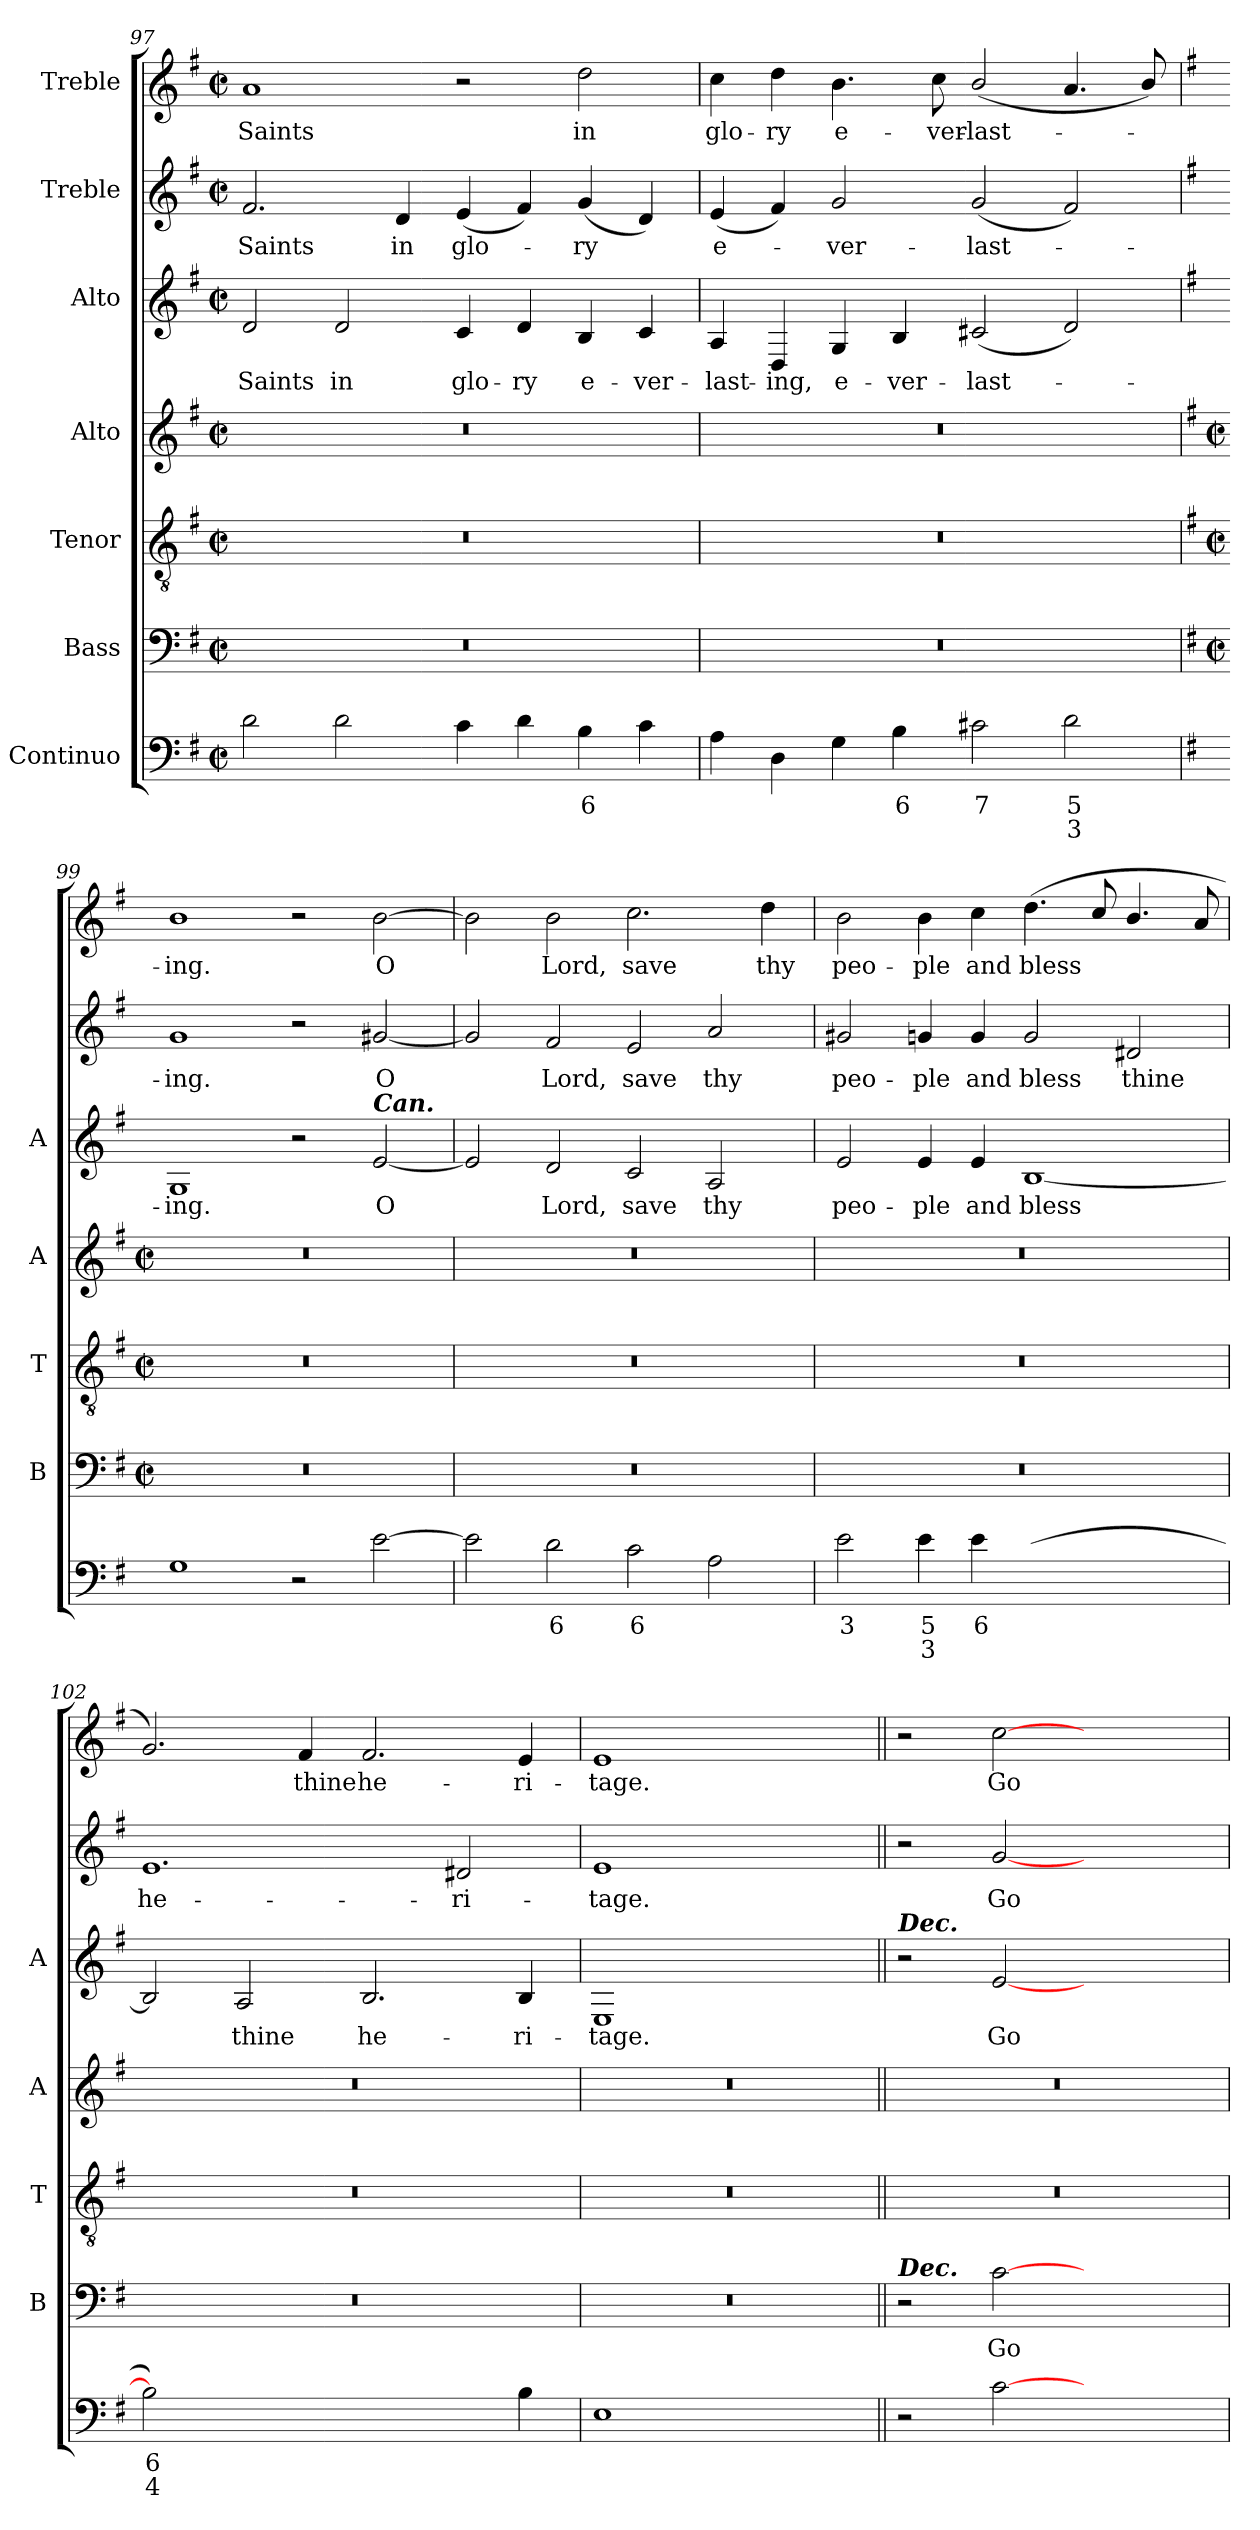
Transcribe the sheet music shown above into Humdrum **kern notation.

**kern	**text	**text	**kern	**text	**kern	**kern	**kern	**text	**kern	**text	**kern	**text
*part7	*part7	*part7	*part6	*part6	*part5	*part4	*part3	*part3	*part2	*part2	*part1	*part1
*staff7	*staff7	*staff7	*staff6	*staff6	*staff5	*staff4	*staff3	*staff3	*staff2	*staff2	*staff1	*staff1
*I"Continuo	*	*	*I"Bass	*	*I"Tenor	*I"Alto	*I"Alto	*	*I"Treble	*	*I"Treble	*
*	*	*	*I'B	*	*I'T	*I'A	*I'A	*	*	*	*	*
*clefF4	*	*	*clefF4	*	*clefGv2	*clefG2	*clefG2	*	*clefG2	*	*clefG2	*
*k[f#]	*	*	*k[f#]	*	*k[f#]	*k[f#]	*k[f#]	*	*k[f#]	*	*k[f#]	*
*G:	*	*	*G:	*	*G:	*G:	*G:	*	*G:	*	*G:	*
*M4/2	*	*	*M4/2	*	*M4/2	*M4/2	*M4/2	*	*M4/2	*	*M4/2	*
*met(c|)	*	*	*met(c|)	*	*met(c|)	*met(c|)	*met(c|)	*	*met(c|)	*	*met(c|)	*
=97	=97	=97	=97	=97	=97	=97	=97	=97	=97	=97	=97	=97
!	!	!	!	!	!	!	!	!LO:LY:b	!	!LO:LY:b	!	!LO:LY:b
2d	.	.	0r	.	0r	0r	2d	Saints	2.f#	Saints	1a	Saints
!	!	!	!	!	!	!	!	!LO:LY:b	!	!	!	!
2d	.	.	.	.	.	.	2d	in	.	.	.	.
!	!	!	!	!	!	!	!	!	!	!LO:LY:b	!	!
.	.	.	.	.	.	.	.	.	4d	in	.	.
!	!	!	!	!	!	!	!	!LO:LY:b	!	!LO:LY:b	!	!
4c	.	.	.	.	.	.	4c	glo-	(<4e	glo-	2r	.
!	!	!	!	!	!	!	!	!LO:LY:b	!	!	!	!
4d	.	.	.	.	.	.	4d	-ry	4f#)	.	.	.
!	!LO:LY:b	!	!	!	!	!	!	!LO:LY:b	!	!LO:LY:b	!	!LO:LY:b
4B	6	.	.	.	.	.	4B	e-	(<4g	ry	2dd	in
!	!	!	!	!	!	!	!	!LO:LY:b	!	!	!	!
4c	.	.	.	.	.	.	4c	-ver-	4d)	.	.	.
=98	=98	=98	=98	=98	=98	=98	=98	=98	=98	=98	=98	=98
!	!	!	!	!	!	!	!	!LO:LY:b	!	!LO:LY:b	!	!LO:LY:b
4A	.	.	0r	.	0r	0r	4A	-last-	(<4e	e-	4cc	glo-
!	!	!	!	!	!	!	!	!LO:LY:b	!	!	!	!LO:LY:b
4D	.	.	.	.	.	.	4D	-ing,	4f#)	.	4dd	-ry
!	!	!	!	!	!	!	!	!LO:LY:b	!	!LO:LY:b	!	!LO:LY:b
4G	.	.	.	.	.	.	4G	e-	2g	ver-	4.b	e-
!	!LO:LY:b	!	!	!	!	!	!	!LO:LY:b	!	!	!	!
4B	6	.	.	.	.	.	4B	-ver-	.	.	.	.
!	!	!	!	!	!	!	!	!	!	!	!	!LO:LY:b
.	.	.	.	.	.	.	.	.	.	.	8cc	-ver-
!	!LO:LY:b	!	!	!	!	!	!	!LO:LY:b	!	!LO:LY:b	!	!LO:LY:b
2c#X	7	.	.	.	.	.	(<2c#X	-last-	(<2g	-last-	(<2b/	-last-
!	!LO:LY:b	!LO:LY:b	!	!	!	!	!	!	!	!	!	!
2d	5	3	.	.	.	.	2d)	.	2f#)	.	4.a	.
.	.	.	.	.	.	.	.	.	.	.	8b/)	.
!!LO:LB:g=z
=99	=99	=99	=99	=99	=99	=99	=99	=99	=99	=99	=99	=99
*	*	*	*k[f#]	*	*	*	*	*	*	*	*	*
*	*	*	*G:	*	*	*	*	*	*	*	*	*
*	*	*	*M4/2	*	*M4/2	*M4/2	*	*	*	*	*	*
*	*	*	*met(c|)	*	*met(c|)	*met(c|)	*	*	*	*	*	*
!	!	!	!	!	!	!	!	!LO:LY:b	!	!LO:LY:b	!	!LO:LY:b
1G	.	.	0r	.	0r	0r	1G	ing.	1g	ing.	1b	ing.
2r	.	.	.	.	.	.	2r	.	2r	.	2r	.
!	!	!	!	!	!	!	!LO:TX:a:Bi:t=Can.	!	!	!	!	!
!	!	!	!	!	!	!	!	!LO:LY:b	!	!LO:LY:b	!	!LO:LY:b
[2e	.	.	.	.	.	.	[2e	O	[2g#X	O	[2b	O
=100	=100	=100	=100	=100	=100	=100	=100	=100	=100	=100	=100	=100
2e]	.	.	0r	.	0r	0r	2e]	.	2g#]	.	2b]	.
!	!LO:LY:b	!	!	!	!	!	!	!LO:LY:b	!	!LO:LY:b	!	!LO:LY:b
2d	6	.	.	.	.	.	2d	Lord,	2f#	Lord,	2b	Lord,
!	!LO:LY:b	!	!	!	!	!	!	!LO:LY:b	!	!LO:LY:b	!	!LO:LY:b
2c	6	.	.	.	.	.	2c	save	2e	save	2.cc	save
!	!	!	!	!	!	!	!	!LO:LY:b	!	!LO:LY:b	!	!
2A	.	.	.	.	.	.	2A	thy	2a	thy	.	.
!	!	!	!	!	!	!	!	!	!	!	!	!LO:LY:b
.	.	.	.	.	.	.	.	.	.	.	4dd	thy
=101	=101	=101	=101	=101	=101	=101	=101	=101	=101	=101	=101	=101
!	!LO:LY:b	!	!	!	!	!	!	!LO:LY:b	!	!LO:LY:b	!	!LO:LY:b
2e	3	.	0r	.	0r	0r	2e	peo-	2g#X	peo-	2b	peo-
!	!LO:LY:b	!LO:LY:b	!	!	!	!	!	!LO:LY:b	!	!LO:LY:b	!	!LO:LY:b
4e	5	3	.	.	.	.	4e	-ple	4gn	-ple	4b	-ple
!	!LO:LY:b	!	!	!	!	!	!	!LO:LY:b	!	!LO:LY:b	!	!LO:LY:b
4e	6	.	.	.	.	.	4e	and	4g	and	4cc	and
!	!LO:LY:b	!	!	!	!	!	!	!LO:LY:b	!	!LO:LY:b	!	!LO:LY:b
(>[2Byy	6	.	.	.	.	.	[1B	bless	2g	bless	(<4.dd	bless
.	.	.	.	.	.	.	.	.	.	.	8cc/	.
!	!LO:LY:b	!LO:LY:b	!	!	!	!	!	!	!	!LO:LY:b	!	!
2Byy_	5	3	.	.	.	.	.	.	2d#X	thine	4.b/	.
.	.	.	.	.	.	.	.	.	.	.	8a/	.
=102	=102	=102	=102	=102	=102	=102	=102	=102	=102	=102	=102	=102
!	!LO:LY:b	!LO:LY:b	!	!	!	!	!	!	!	!LO:LY:b	!	!
2B])	6	4	0r	.	0r	0r	2B]	.	1.e	he-	2.g)	.
!	!LO:LY:b	!LO:LY:b	!	!	!	!	!	!LO:LY:b	!	!	!	!
[4Ayy	7	5	.	.	.	.	2A	thine	.	.	.	.
!	!LO:LY:b	!	!	!	!	!	!	!	!	!	!	!LO:LY:b
4Ayy]	6	.	.	.	.	.	.	.	.	.	4f#	thine
!	!LO:LY:b	!LO:LY:b	!	!	!	!	!	!LO:LY:b	!	!	!	!LO:LY:b
[2Byy	5	4	.	.	.	.	2.B	he-	.	.	2.f#	he-
!	!	!LO:LY:b	!	!	!	!	!	!	!	!LO:LY:b	!	!
4Byy]	.	3	.	.	.	.	.	.	2d#X	-ri-	.	.
!	!	!	!	!	!	!	!	!LO:LY:b	!	!	!	!LO:LY:b
4B	.	.	.	.	.	.	4B	-ri-	.	.	4e	-ri-
=103	=103	=103	=103	=103	=103	=103	=103	=103	=103	=103	=103	=103
!	!	!	!	!	!	!	!	!LO:LY:b	!	!LO:LY:b	!	!LO:LY:b
1E	.	.	0r	.	0r	0r	1E	-tage.	1e	-tage.	1e	-tage.
1ryy	.	.	.	.	.	.	1ryy	.	1ryy	.	1ryy	.
=104||	=104||	=104||	=104||	=104||	=104||	=104||	=104||	=104||	=104||	=104||	=104||	=104||
!	!	!	!	!	!	!	!LO:TX:a:Bi:t=Dec.	!	!	!	!	!
!	!	!	!LO:TX:a:Bi:t=Dec.	!	!	!	!	!	!	!	!	!
2r	.	.	2r	.	0r	0r	2r	.	2r	.	2r	.
!	!	!	!	!LO:LY:b	!	!	!	!LO:LY:b	!	!LO:LY:b	!	!LO:LY:b
[2c	.	.	[2c	Go-	.	.	[2e	Go-	[2g	Go-	[2cc	Go-
1ryy	.	.	1ryy	.	.	.	1ryy	.	1ryy	.	1ryy	.
=	=	=	=	=	=	=	=	=	=	=	=	=
*-	*-	*-	*-	*-	*-	*-	*-	*-	*-	*-	*-	*-
